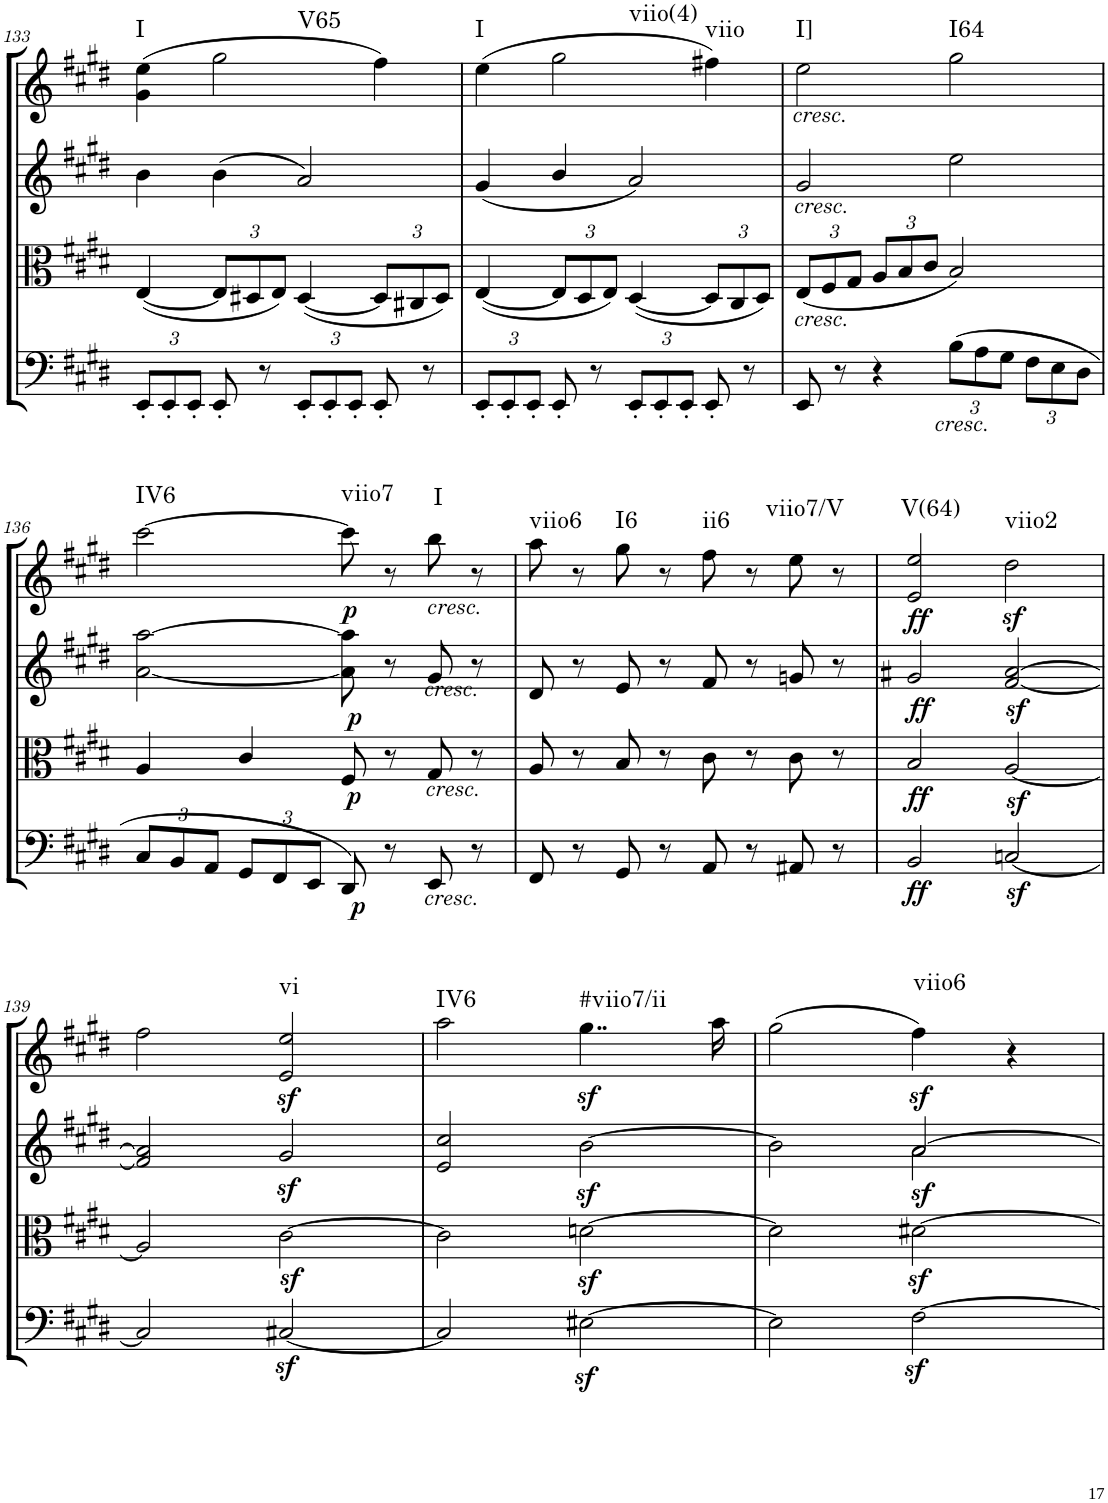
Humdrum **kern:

**kern	**dynam	**kern	**dynam	**kern	**dynam	**kern	**dynam	**harte
*part4	*part4	*part3	*part3	*part2	*part2	*part1	*part1	*part1
*staff4	*staff4	*staff3	*staff3	*staff2	*staff2	*staff1	*staff1	*
*I"Cello	*	*I"Viola	*	*I"2nd Violin	*	*I"1st Violin	*	*
*	*	*I'Vla	*	*I'Vln	*	*I'Vln	*	*
!!LO:PB:g=z
*clefC4	*	*clefC3	*	*clefG2	*	*clefG2	*	*
*k[f#c#g#d#]	*	*k[f#c#g#d#]	*	*k[f#c#g#d#]	*	*k[f#c#g#d#]	*	*
*M4/4	*	*M4/4	*	*M4/4	*	*M4/4	*	*
*met(c)	*	*met(c)	*	*met(c)	*	*met(c)	*	*
*Xbrackettup	*	*	*	*	*	*	*	*
=133	=133	=133	=133	=133	=133	=133	=133	=133
!	!	!	!	!	!	!	!	!LO:H:kt=I
12EE'/L	.	([4E/	.	4b\	.	(4g#\ 4ee\	.	N
12EE'/	.	.	.	.	.	.	.	.
12EE'/J	.	.	.	.	.	.	.	.
*	*	*Xbrackettup	*	*	*	*	*	*
!	!	!	!	!	!	!	!	!LO:H:kt=V65
8EE'/	.	12E/L]	.	(4b\	.	2gg#\	.	N
.	.	12D#X/	.	.	.	.	.	.
8r	.	.	.	.	.	.	.	.
.	.	12E/J)	.	.	.	.	.	.
12EE'/L	.	([4D#/	.	2a/)	.	.	.	.
12EE'/	.	.	.	.	.	.	.	.
12EE'/J	.	.	.	.	.	.	.	.
8EE'/	.	12D#/L]	.	.	.	4ff#\)	.	.
.	.	12C#X/	.	.	.	.	.	.
8r	.	.	.	.	.	.	.	.
.	.	12D#/J)	.	.	.	.	.	.
=134	=134	=134	=134	=134	=134	=134	=134	=134
!	!	!	!	!	!	!	!	!LO:H:kt=I
12EE'/L	.	([4E/	.	(4g#/	.	(4ee\	.	N
12EE'/	.	.	.	.	.	.	.	.
12EE'/J	.	.	.	.	.	.	.	.
!	!	!	!	!	!	!	!	!LO:H:kt=viio(4)
8EE'/	.	12E/L]	.	4b/	.	2gg#\	.	N
.	.	12D#/	.	.	.	.	.	.
8r	.	.	.	.	.	.	.	.
.	.	12E/J)	.	.	.	.	.	.
12EE'/L	.	([4D#/	.	2a/)	.	.	.	.
12EE'/	.	.	.	.	.	.	.	.
12EE'/J	.	.	.	.	.	.	.	.
!	!	!	!	!	!	!	!	!LO:H:kt=viio
8EE'/	.	12D#/L]	.	.	.	4ff#X\)	.	N
.	.	12C#/	.	.	.	.	.	.
8r	.	.	.	.	.	.	.	.
.	.	12D#/J)	.	.	.	.	.	.
=135	=135	=135	=135	=135	=135	=135	=135	=135
!	!	!	!	!	!	!LO:TX:b:i:t=cresc.	!	!
!	!	!	!	!LO:TX:b:i:t=cresc.	!	!	!	!
!	!	!LO:TX:b:i:t=cresc.	!	!	!	!	!	!LO:H:kt=I]
8EE/	.	(12E/L	.	2g#/	.	2ee\	.	N
.	.	12F#/	.	.	.	.	.	.
8r	.	.	.	.	.	.	.	.
.	.	12G#/J	.	.	.	.	.	.
4r	.	12A/L	.	.	.	.	.	.
.	.	12B/	.	.	.	.	.	.
.	.	12c#/J	.	.	.	.	.	.
!LO:TX:b:i:t=cresc.	!	!	!	!	!	!	!	!LO:H:kt=I64
(12B\L	.	2B/)	.	2ee\	.	2gg#\	.	N
12A\	.	.	.	.	.	.	.	.
12G#\J	.	.	.	.	.	.	.	.
12F#\L	.	.	.	.	.	.	.	.
12E\	.	.	.	.	.	.	.	.
12D#\J	.	.	.	.	.	.	.	.
!!LO:LB:g=z
=136	=136	=136	=136	=136	=136	=136	=136	=136
!	!	!	!	!	!	!	!	!LO:H:kt=IV6
12C#/L	.	4A/	.	[2a\ [2aa\	.	[2ccc#\	.	N
12BB/	.	.	.	.	.	.	.	.
12AA/J	.	.	.	.	.	.	.	.
12GG#/L	.	4c#/	.	.	.	.	.	.
12FF#/	.	.	.	.	.	.	.	.
12EE/J	.	.	.	.	.	.	.	.
!	!LO:DY:b	!	!LO:DY:b	!	!LO:DY:b	!	!LO:DY:b	!LO:H:kt=viio7
8DD#/)	p	8F#/	p	8a\] 8aa\]	p	8ccc#\]	p	N
8r	.	8r	.	8r	.	8r	.	.
!	!	!	!	!	!	!LO:TX:b:i:t=cresc.	!	!
!	!	!	!	!LO:TX:a:i:t=cresc.	!	!	!	!
!	!	!LO:TX:b:i:t=cresc.	!	!	!	!	!	!
!LO:TX:b:i:t=cresc.	!	!	!	!	!	!	!	!LO:H:kt=I
8EE/	.	8G#/	.	8g#/	.	8bb\	.	N
8r	.	8r	.	8r	.	8r	.	.
=137	=137	=137	=137	=137	=137	=137	=137	=137
!	!	!	!	!	!	!	!	!LO:H:kt=viio6
8FF#/	.	8A/	.	8d#/	.	8aa\	.	N
8r	.	8r	.	8r	.	8r	.	.
!	!	!	!	!	!	!	!	!LO:H:kt=I6
8GG#/	.	8B/	.	8e/	.	8gg#\	.	N
8r	.	8r	.	8r	.	8r	.	.
!	!	!	!	!	!	!	!	!LO:H:kt=ii6
8AA/	.	8c#\	.	8f#/	.	8ff#\	.	N
8r	.	8r	.	8r	.	8r	.	.
!	!	!	!	!	!	!	!	!LO:H:kt=viio7/V
8AA#X/	.	8c#\	.	8gn/	.	8ee\	.	N
8r	.	8r	.	8r	.	8r	.	.
=138	=138	=138	=138	=138	=138	=138	=138	=138
!	!LO:DY:b	!	!LO:DY:b	!	!LO:DY:b	!	!LO:DY:b	!LO:H:kt=V(64)
2BB/	ff	2B/	ff	2g#X/	ff	2e/ 2ee/	ff	N
!	!	!	!	!	!	!	!	!LO:H:kt=viio2
[2Cnz>/	.	[2A/	.	[2f#/z> [2a/z>	.	2dd#\	.	N
!!LO:LB:g=z
=139	=139	=139	=139	=139	=139	=139	=139	=139
2C/]	.	2A/]	.	2f#/] 2a/]	.	2ff#\	.	.
!	!	!	!	!	!	!	!LO:DY:b	!LO:H:kt=vi
[2C#Xz>/	.	[2c#z>\	.	2g#/	.	2e/ 2ee/	sf	N
=140	=140	=140	=140	=140	=140	=140	=140	=140
!	!	!	!	!	!	!	!	!LO:H:kt=IV6
2C#/]	.	2c#\]	.	2e/ 2cc#/	.	2aa\	.	N
!	!	!	!	!	!	!	!LO:DY:b	!LO:H:kt=#viio7/ii
[2E#Xz<\	.	[2dnz<\	.	[>2bz<\	.	4..gg#\	sf	N
.	.	.	.	.	.	16aa\	.	.
=141	=141	=141	=141	=141	=141	=141	=141	=141
*	*	*	*	*^	*	*	*	*
2E#\]	.	2d\]	.	2b\]	2ryy	.	(2gg#\	.	.
!	!	!	!	!	!	!	!	!LO:DY:b	!LO:H:kt=viio6
[2F#z>\	.	[2d#Xz>\	.	[2a/	2a\	.	4ff#\)	sf	N
.	.	.	.	.	.	.	4r	.	.
*	*	*	*	*v	*v	*	*	*	*
=	=	=	=	=	=	=	=	=
*-	*-	*-	*-	*-	*-	*-	*-	*-
